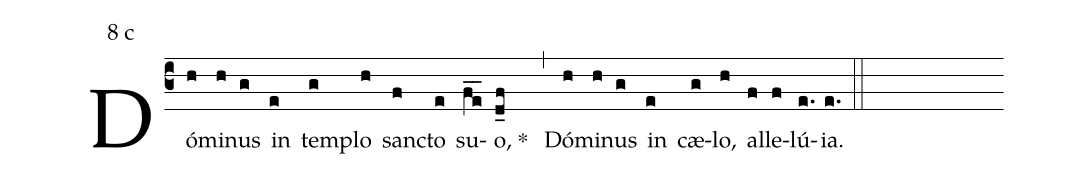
mode:8 c;
%%
(c3) Dó(h)mi(h)nus(g) in(e) tem(g)plo(h) san(f)cto(e) su(fe__)o,(d_f) *()(,) Dó(h)mi(h)nus(g) in(e) cæ(g)lo,(h) al(f)le(f)lú(e.){ia}.(e.) (::)
